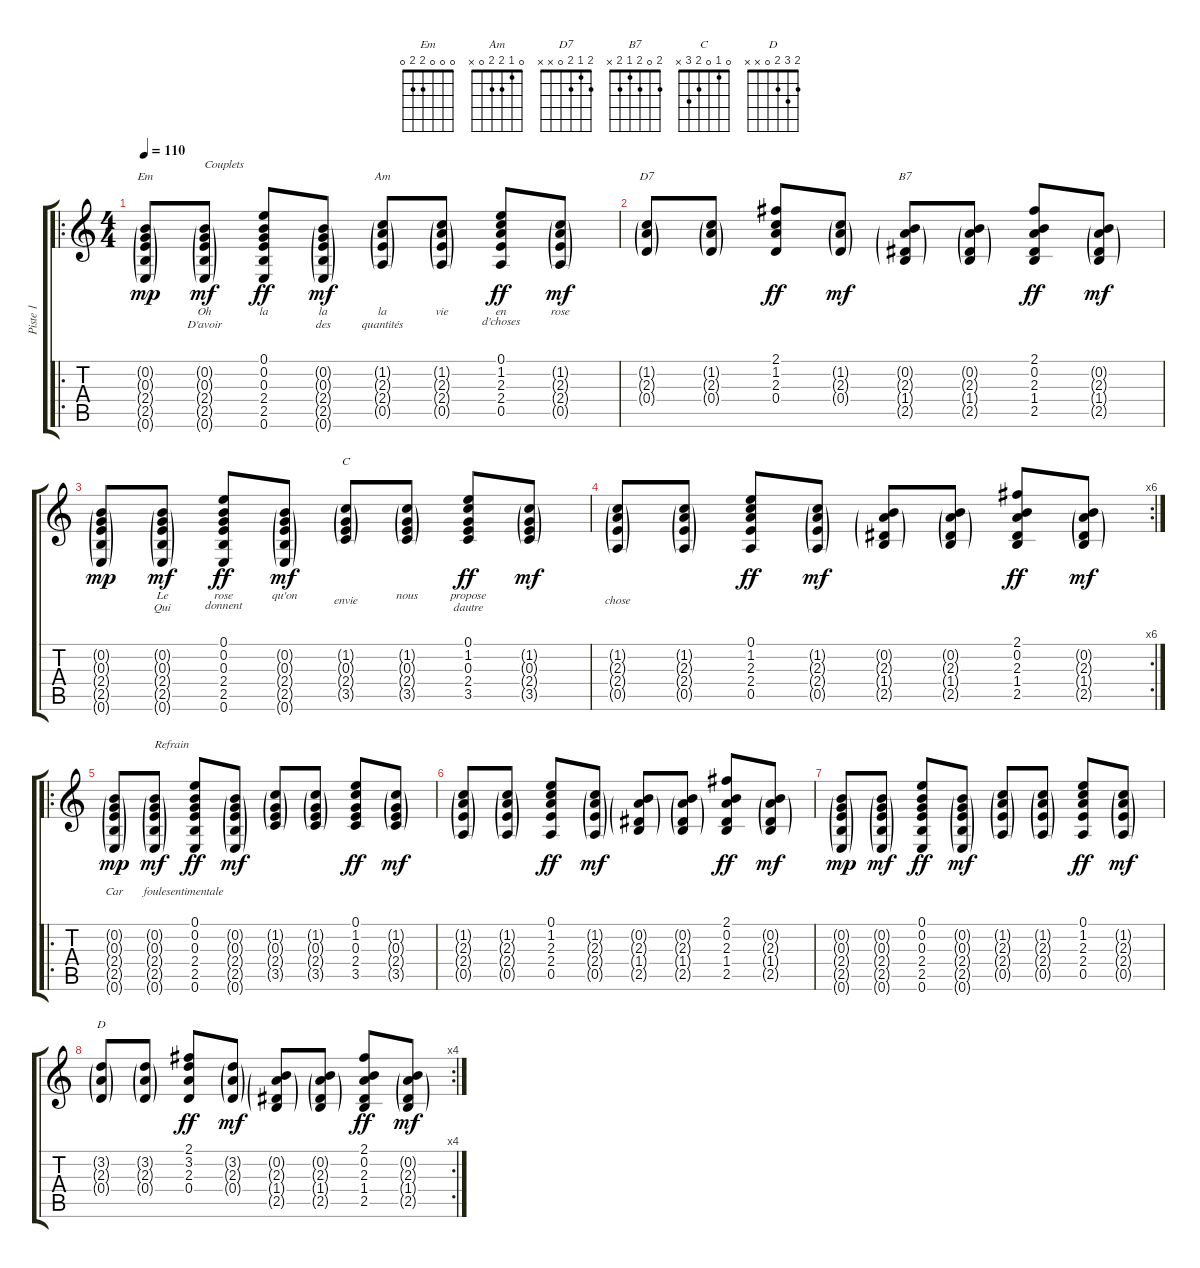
\track ("Piste 1" "Piste 1") {instrument acousticguitarsteel}
\staff {score tabs}
\tuning (E4 B3 G3 D3 A2 E2) {hide}
\chord ("Em" 0 0 0 2 2 0)
\chord ("Am" 0 1 2 2 0 x)
\chord ("D7" 2 1 2 0 x x)
\chord ("B7" 2 0 2 1 2 x)
\chord ("C" 0 1 0 2 3 x)
\chord ("D" 2 3 2 0 x x)
\ro
\ts (4 4)
\tempo 110
\clef g2
\ks c
(0.2{g} 0.3{g} 2.4{g} 2.5{g} 0.6{g}).8{ch "Em" lyrics (0 "") lyrics (1 "") lyrics (2 "") lyrics (3 "") lyrics (4 "") dy mp instrument acousticguitarsteel} (0.2{g} 0.3{g} 2.4{g} 2.5{g} 0.6{g}).8{txt "Couplets" lyrics (0 "Oh") lyrics (1 "D'avoir") lyrics (2 "") lyrics (3 "") lyrics (4 "") dy mf} (0.1 0.2 0.3 2.4 2.5 0.6).8{lyrics (0 "la") lyrics (1 "") lyrics (2 "") lyrics (3 "") lyrics (4 "") dy ff} (0.2{g} 0.3{g} 2.4{g} 2.5{g} 0.6{g}).8{lyrics (0 "la") lyrics (1 "des") lyrics (2 "") lyrics (3 "") lyrics (4 "") dy mf} (1.2{g} 2.3{g} 2.4{g} 0.5{g}).8{ch "Am" lyrics (0 "la") lyrics (1 "quantités") lyrics (2 "") lyrics (3 "") lyrics (4 "")} (1.2{g} 2.3{g} 2.4{g} 0.5{g}).8{lyrics (0 "vie") lyrics (1 "") lyrics (2 "") lyrics (3 "") lyrics (4 "")} (0.1 1.2 2.3 2.4 0.5).8{lyrics (0 "en") lyrics (1 "d'choses") lyrics (2 "") lyrics (3 "") lyrics (4 "") dy ff} (1.2{g} 2.3{g} 2.4{g} 0.5{g}).8{lyrics (0 "rose") lyrics (1 "") lyrics (2 "") lyrics (3 "") lyrics (4 "") dy mf} |
(1.2{g} 2.3{g} 0.4{g}).8{ch "D7" lyrics (0 "") lyrics (1 "") lyrics (2 "") lyrics (3 "") lyrics (4 "")} (1.2{g} 2.3{g} 0.4{g}).8{lyrics (0 "") lyrics (1 "") lyrics (2 "") lyrics (3 "") lyrics (4 "")} (2.1 1.2 2.3 0.4).8{lyrics (0 "") lyrics (1 "") lyrics (2 "") lyrics (3 "") lyrics (4 "") dy ff} (1.2{g} 2.3{g} 0.4{g}).8{lyrics (0 "") lyrics (1 "") lyrics (2 "") lyrics (3 "") lyrics (4 "") dy mf} (0.2{g} 2.3{g} 1.4{g} 2.5{g}).8{ch "B7" lyrics (0 "") lyrics (1 "") lyrics (2 "") lyrics (3 "") lyrics (4 "")} (0.2{g} 2.3{g} 1.4{g} 2.5{g}).8{lyrics (0 "") lyrics (1 "") lyrics (2 "") lyrics (3 "") lyrics (4 "")} (2.1 0.2 2.3 1.4 2.5).8{lyrics (0 "") lyrics (1 "") lyrics (2 "") lyrics (3 "") lyrics (4 "") dy ff} (0.2{g} 2.3{g} 1.4{g} 2.5{g}).8{lyrics (0 "") lyrics (1 "") lyrics (2 "") lyrics (3 "") lyrics (4 "") dy mf} |
(0.2{g} 0.3{g} 2.4{g} 2.5{g} 0.6{g}).8{lyrics (0 "") lyrics (1 "") lyrics (2 "") lyrics (3 "") lyrics (4 "") dy mp} (0.2{g} 0.3{g} 2.4{g} 2.5{g} 0.6{g}).8{lyrics (0 "Le") lyrics (1 "Qui") lyrics (2 "") lyrics (3 "") lyrics (4 "") dy mf} (0.1 0.2 0.3 2.4 2.5 0.6).8{lyrics (0 "rose") lyrics (1 "donnent") lyrics (2 "") lyrics (3 "") lyrics (4 "") dy ff} (0.2{g} 0.3{g} 2.4{g} 2.5{g} 0.6{g}).8{lyrics (0 "qu'on") lyrics (1 "") lyrics (2 "") lyrics (3 "") lyrics (4 "") dy mf} (1.2{g} 0.3{g} 2.4{g} 3.5{g}).8{ch "C" lyrics (0 "") lyrics (1 "envie") lyrics (2 "") lyrics (3 "") lyrics (4 "")} (1.2{g} 0.3{g} 2.4{g} 3.5{g}).8{lyrics (0 "nous") lyrics (1 "") lyrics (2 "") lyrics (3 "") lyrics (4 "")} (0.1 1.2 0.3 2.4 3.5).8{lyrics (0 "propose") lyrics (1 "dautre") lyrics (2 "") lyrics (3 "") lyrics (4 "") dy ff} (1.2{g} 0.3{g} 2.4{g} 3.5{g}).8{lyrics (0 "") lyrics (1 "") lyrics (2 "") lyrics (3 "") lyrics (4 "") dy mf} |
\rc 6
(1.2{g} 2.3{g} 2.4{g} 0.5{g}).8{lyrics (0 "") lyrics (1 "chose") lyrics (2 "") lyrics (3 "") lyrics (4 "")} (1.2{g} 2.3{g} 2.4{g} 0.5{g}).8 (0.1 1.2 2.3 2.4 0.5).8{dy ff} (1.2{g} 2.3{g} 2.4{g} 0.5{g}).8{dy mf} (0.2{g} 2.3{g} 1.4{g} 2.5{g}).8 (0.2{g} 2.3{g} 1.4{g} 2.5{g}).8 (2.1 0.2 2.3 1.4 2.5).8{dy ff} (0.2{g} 2.3{g} 1.4{g} 2.5{g}).8{dy mf} |
\ro
(0.2{g} 0.3{g} 2.4{g} 2.5{g} 0.6{g}).8{lyrics (0 "") lyrics (1 "") lyrics (2 "Car") lyrics (3 "") lyrics (4 "") dy mp} (0.2{g} 0.3{g} 2.4{g} 2.5{g} 0.6{g}).8{txt "Refrain" lyrics (0 "") lyrics (1 "") lyrics (2 "foule") lyrics (3 "") lyrics (4 "") dy mf} (0.1 0.2 0.3 2.4 2.5 0.6).8{lyrics (0 "") lyrics (1 "") lyrics (2 "sentimentale") lyrics (3 "") lyrics (4 "") dy ff} (0.2{g} 0.3{g} 2.4{g} 2.5{g} 0.6{g}).8{dy mf} (1.2{g} 0.3{g} 2.4{g} 3.5{g}).8 (1.2{g} 0.3{g} 2.4{g} 3.5{g}).8 (0.1 1.2 0.3 2.4 3.5).8{dy ff} (1.2{g} 0.3{g} 2.4{g} 3.5{g}).8{dy mf} |
(1.2{g} 2.3{g} 2.4{g} 0.5{g}).8 (1.2{g} 2.3{g} 2.4{g} 0.5{g}).8 (0.1 1.2 2.3 2.4 0.5).8{dy ff} (1.2{g} 2.3{g} 2.4{g} 0.5{g}).8{dy mf} (0.2{g} 2.3{g} 1.4{g} 2.5{g}).8 (0.2{g} 2.3{g} 1.4{g} 2.5{g}).8 (2.1 0.2 2.3 1.4 2.5).8{dy ff} (0.2{g} 2.3{g} 1.4{g} 2.5{g}).8{dy mf} |
(0.2{g} 0.3{g} 2.4{g} 2.5{g} 0.6{g}).8{dy mp} (0.2{g} 0.3{g} 2.4{g} 2.5{g} 0.6{g}).8{dy mf} (0.1 0.2 0.3 2.4 2.5 0.6).8{dy ff} (0.2{g} 0.3{g} 2.4{g} 2.5{g} 0.6{g}).8{dy mf} (1.2{g} 2.3{g} 2.4{g} 0.5{g}).8 (1.2{g} 2.3{g} 2.4{g} 0.5{g}).8 (0.1 1.2 2.3 2.4 0.5).8{dy ff} (1.2{g} 2.3{g} 2.4{g} 0.5{g}).8{dy mf} |
\rc 4
(3.2{g} 2.3{g} 0.4{g}).8{ch "D"} (3.2{g} 2.3{g} 0.4{g}).8 (2.1 3.2 2.3 0.4).8{dy ff} (3.2{g} 2.3{g} 0.4{g}).8{dy mf} (0.2{g} 2.3{g} 1.4{g} 2.5{g}).8 (0.2{g} 2.3{g} 1.4{g} 2.5{g}).8 (2.1 0.2 2.3 1.4 2.5).8{dy ff} (0.2{g} 2.3{g} 1.4{g} 2.5{g}).8{dy mf}
